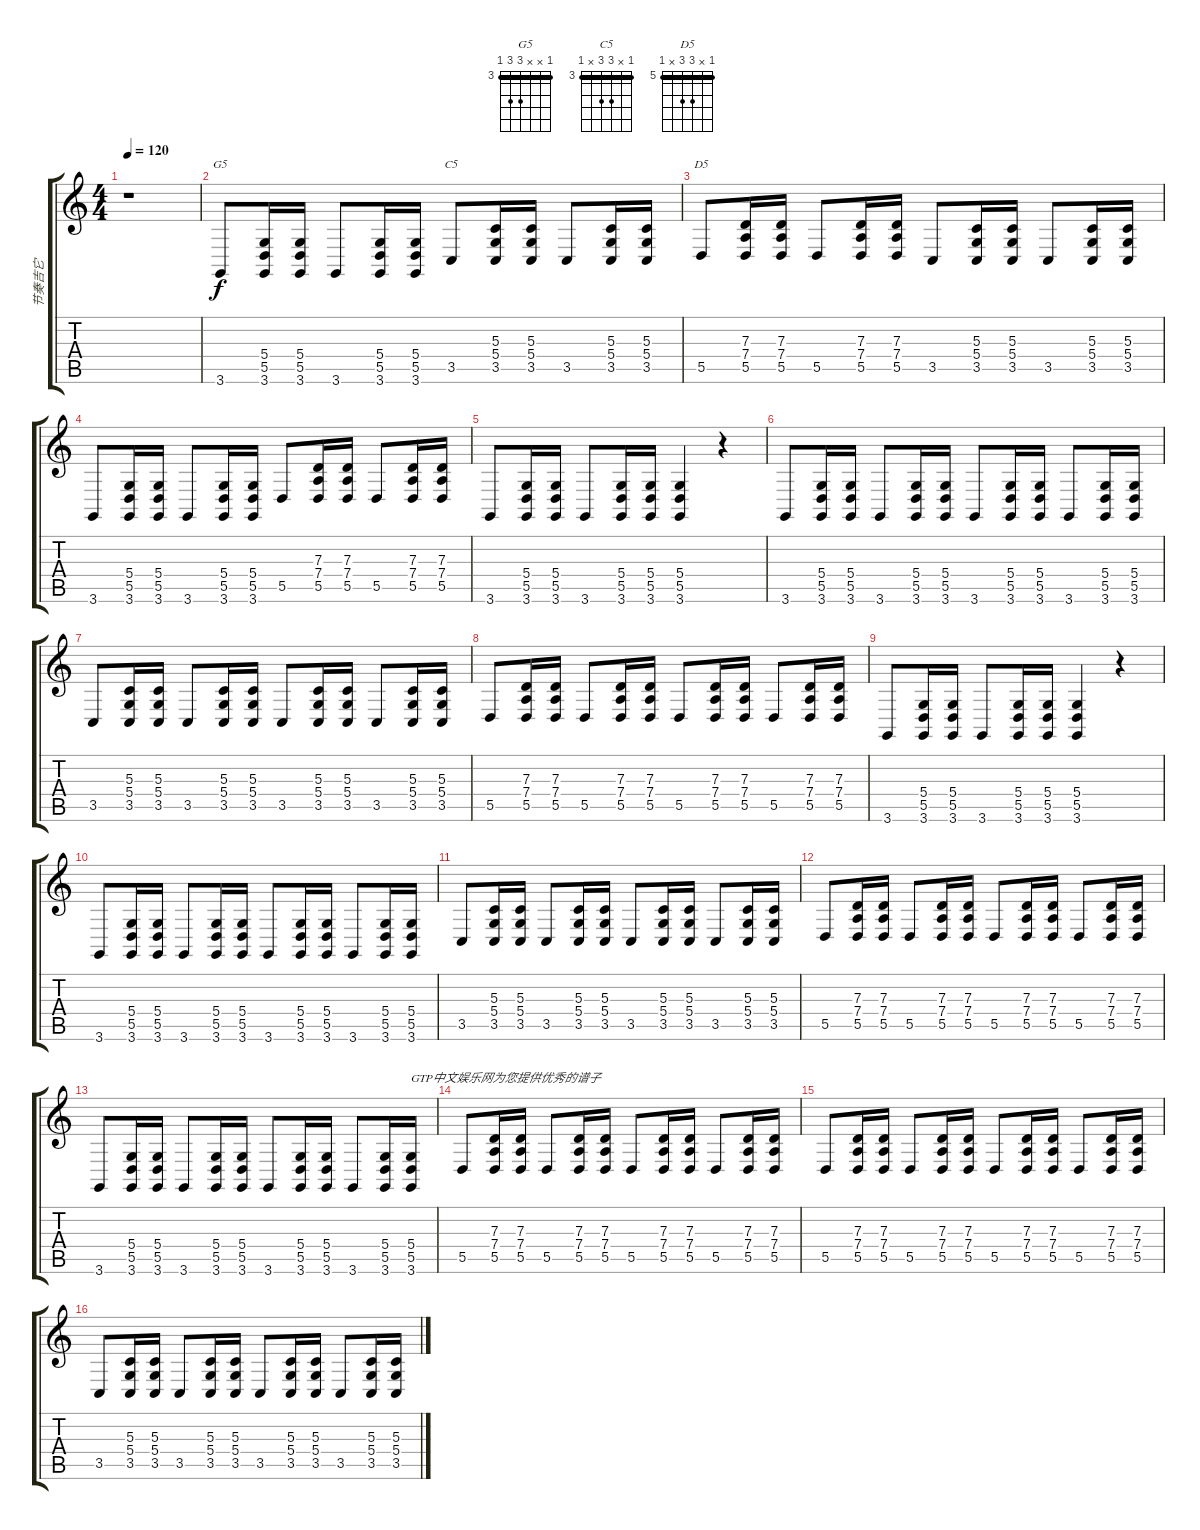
\track ("节奏吉它" "节奏吉它") {instrument violin}
\staff {score tabs}
\tuning (E4 B3 G3 D3 A2 E2) {hide}
\chord ("G5" 3 x x 5 5 3) {firstfret 3 barre 3}
\chord ("C5" 3 x 5 5 x 3) {firstfret 3 barre 3}
\chord ("D5" 5 x 7 7 x 5) {firstfret 5 barre 5}
\ts (4 4)
\tempo 120
\clef g2
\ks c
r.1{dy f instrument violin} |
3.6.8{ch "G5"} (5.4 5.5 3.6).16 (5.4 5.5 3.6).16 3.6.8 (5.4 5.5 3.6).16 (5.4 5.5 3.6).16 3.5.8{ch "C5"} (5.3 5.4 3.5).16 (5.3 5.4 3.5).16 3.5.8 (5.3 5.4 3.5).16 (5.3 5.4 3.5).16 |
5.5.8{ch "D5"} (7.3 7.4 5.5).16 (7.3 7.4 5.5).16 5.5.8 (7.3 7.4 5.5).16 (7.3 7.4 5.5).16 3.5.8 (5.3 5.4 3.5).16 (5.3 5.4 3.5).16 3.5.8 (5.3 5.4 3.5).16 (5.3 5.4 3.5).16 |
3.6.8 (5.4 5.5 3.6).16 (5.4 5.5 3.6).16 3.6.8 (5.4 5.5 3.6).16 (5.4 5.5 3.6).16 5.5.8 (7.3 7.4 5.5).16 (7.3 7.4 5.5).16 5.5.8 (7.3 7.4 5.5).16 (7.3 7.4 5.5).16 |
3.6.8 (5.4 5.5 3.6).16 (5.4 5.5 3.6).16 3.6.8 (5.4 5.5 3.6).16 (5.4 5.5 3.6).16 (5.4 5.5 3.6).4 r.4 |
3.6.8 (5.4 5.5 3.6).16 (5.4 5.5 3.6).16 3.6.8 (5.4 5.5 3.6).16 (5.4 5.5 3.6).16 3.6.8 (5.4 5.5 3.6).16 (5.4 5.5 3.6).16 3.6.8 (5.4 5.5 3.6).16 (5.4 5.5 3.6).16 |
3.5.8 (5.3 5.4 3.5).16 (5.3 5.4 3.5).16 3.5.8 (5.3 5.4 3.5).16 (5.3 5.4 3.5).16 3.5.8 (5.3 5.4 3.5).16 (5.3 5.4 3.5).16 3.5.8 (5.3 5.4 3.5).16 (5.3 5.4 3.5).16 |
5.5.8 (7.3 7.4 5.5).16 (7.3 7.4 5.5).16 5.5.8 (7.3 7.4 5.5).16 (7.3 7.4 5.5).16 5.5.8 (7.3 7.4 5.5).16 (7.3 7.4 5.5).16 5.5.8 (7.3 7.4 5.5).16 (7.3 7.4 5.5).16 |
3.6.8 (5.4 5.5 3.6).16 (5.4 5.5 3.6).16 3.6.8 (5.4 5.5 3.6).16 (5.4 5.5 3.6).16 (5.4 5.5 3.6).4 r.4 |
3.6.8 (5.4 5.5 3.6).16 (5.4 5.5 3.6).16 3.6.8 (5.4 5.5 3.6).16 (5.4 5.5 3.6).16 3.6.8 (5.4 5.5 3.6).16 (5.4 5.5 3.6).16 3.6.8 (5.4 5.5 3.6).16 (5.4 5.5 3.6).16 |
3.5.8 (5.3 5.4 3.5).16 (5.3 5.4 3.5).16 3.5.8 (5.3 5.4 3.5).16 (5.3 5.4 3.5).16 3.5.8 (5.3 5.4 3.5).16 (5.3 5.4 3.5).16 3.5.8 (5.3 5.4 3.5).16 (5.3 5.4 3.5).16 |
5.5.8 (7.3 7.4 5.5).16 (7.3 7.4 5.5).16 5.5.8 (7.3 7.4 5.5).16 (7.3 7.4 5.5).16 5.5.8 (7.3 7.4 5.5).16 (7.3 7.4 5.5).16 5.5.8 (7.3 7.4 5.5).16 (7.3 7.4 5.5).16 |
3.6.8 (5.4 5.5 3.6).16 (5.4 5.5 3.6).16 3.6.8 (5.4 5.5 3.6).16 (5.4 5.5 3.6).16 3.6.8 (5.4 5.5 3.6).16 (5.4 5.5 3.6).16 3.6.8 (5.4 5.5 3.6).16 (5.4 5.5 3.6).16{txt "GTP中文娱乐网为您提供优秀的谱子"} |
5.5.8 (7.3 7.4 5.5).16 (7.3 7.4 5.5).16 5.5.8 (7.3 7.4 5.5).16 (7.3 7.4 5.5).16 5.5.8 (7.3 7.4 5.5).16 (7.3 7.4 5.5).16 5.5.8 (7.3 7.4 5.5).16 (7.3 7.4 5.5).16 |
5.5.8 (7.3 7.4 5.5).16 (7.3 7.4 5.5).16 5.5.8 (7.3 7.4 5.5).16 (7.3 7.4 5.5).16 5.5.8 (7.3 7.4 5.5).16 (7.3 7.4 5.5).16 5.5.8 (7.3 7.4 5.5).16 (7.3 7.4 5.5).16 |
3.5.8 (5.3 5.4 3.5).16 (5.3 5.4 3.5).16 3.5.8 (5.3 5.4 3.5).16 (5.3 5.4 3.5).16 3.5.8 (5.3 5.4 3.5).16 (5.3 5.4 3.5).16 3.5.8 (5.3 5.4 3.5).16 (5.3 5.4 3.5).16
